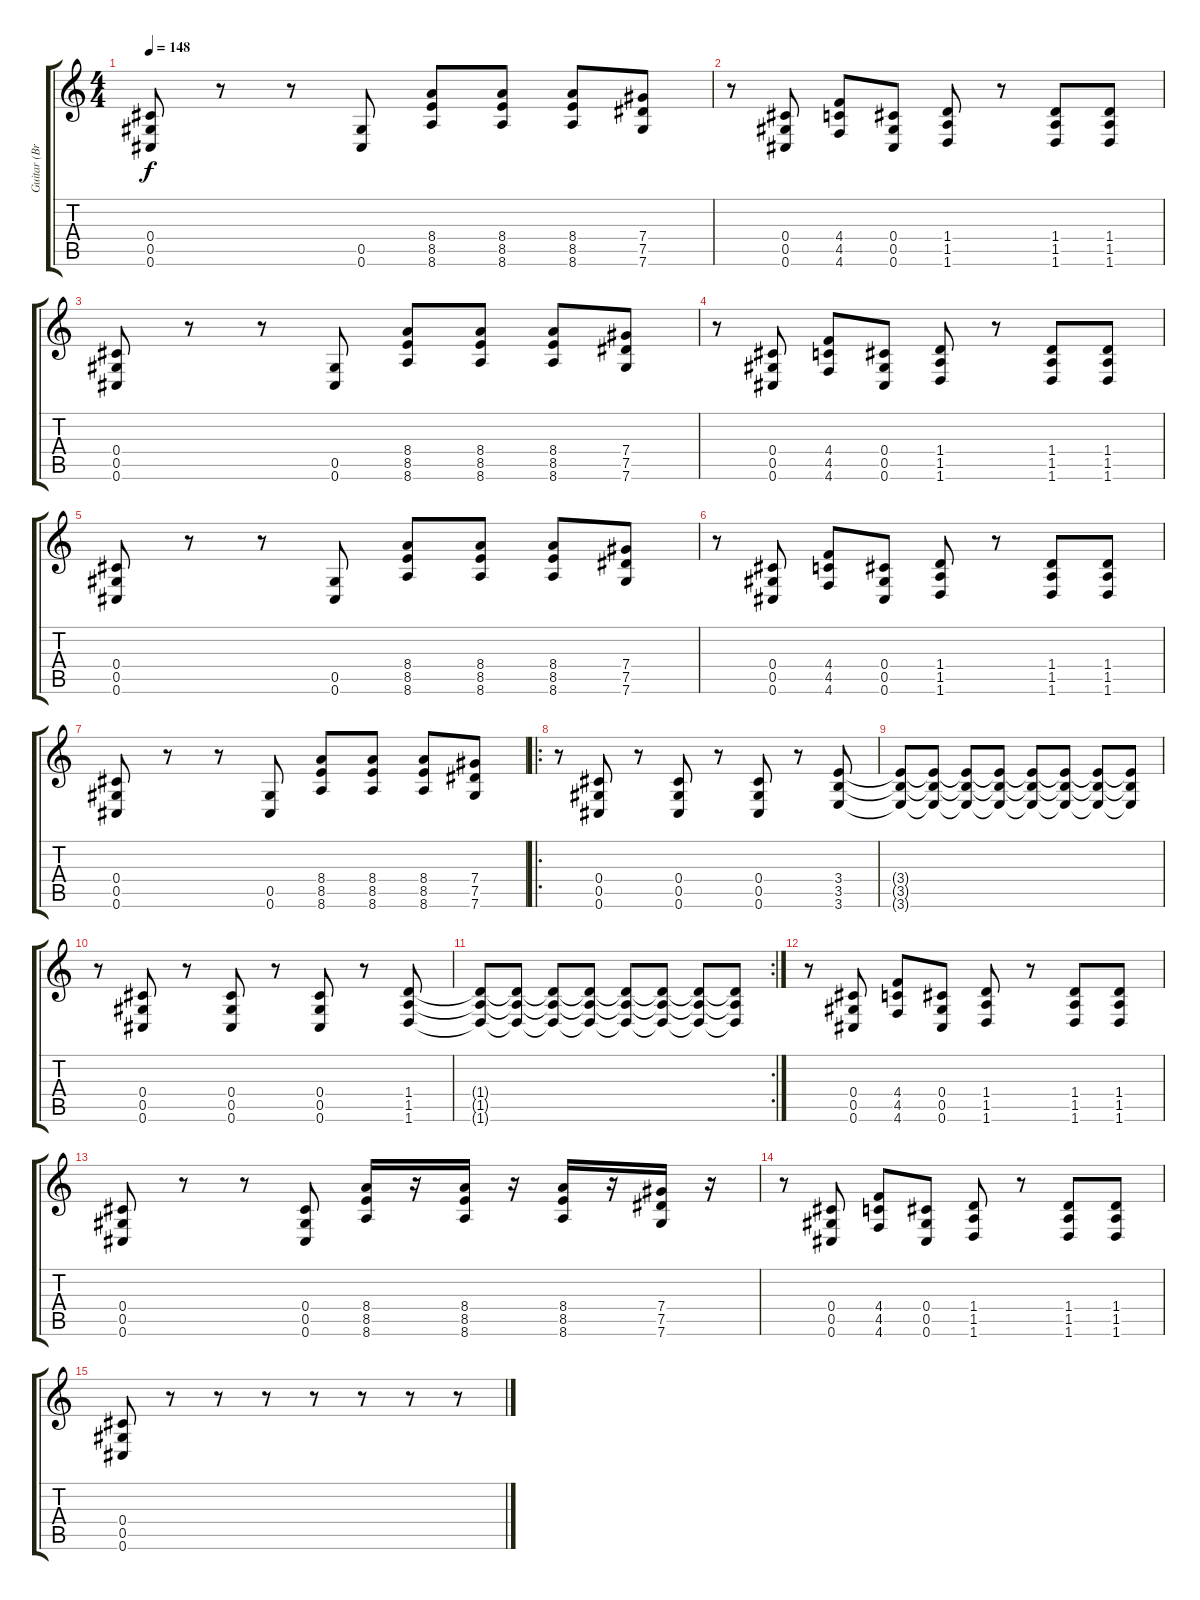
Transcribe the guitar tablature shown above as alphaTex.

\track ("Guitar (Brad Delson)" "Guitar (Br") {instrument distortionguitar}
\staff {score tabs}
\tuning (Eb4 Bb3 Gb3 Db3 Ab2 Db2) {hide}
\ts (4 4)
\tempo 148
\clef g2
\ks c
(0.4 0.5 0.6).8{dy f} r.8 r.8 (0.5 0.6).8 (8.4 8.5 8.6).8 (8.4 8.5 8.6).8 (8.4 8.5 8.6).8 (7.4 7.5 7.6).8 |
r.8 (0.4 0.5 0.6).8 (4.4 4.5 4.6).8 (0.4 0.5 0.6).8 (1.4 1.5 1.6).8 r.8 (1.4 1.5 1.6).8 (1.4 1.5 1.6).8 |
(0.4 0.5 0.6).8 r.8 r.8 (0.5 0.6).8 (8.4 8.5 8.6).8 (8.4 8.5 8.6).8 (8.4 8.5 8.6).8 (7.4 7.5 7.6).8 |
r.8 (0.4 0.5 0.6).8 (4.4 4.5 4.6).8 (0.4 0.5 0.6).8 (1.4 1.5 1.6).8 r.8 (1.4 1.5 1.6).8 (1.4 1.5 1.6).8 |
(0.4 0.5 0.6).8 r.8 r.8 (0.5 0.6).8 (8.4 8.5 8.6).8 (8.4 8.5 8.6).8 (8.4 8.5 8.6).8 (7.4 7.5 7.6).8 |
r.8 (0.4 0.5 0.6).8 (4.4 4.5 4.6).8 (0.4 0.5 0.6).8 (1.4 1.5 1.6).8 r.8 (1.4 1.5 1.6).8 (1.4 1.5 1.6).8 |
(0.4 0.5 0.6).8 r.8 r.8 (0.5 0.6).8 (8.4 8.5 8.6).8 (8.4 8.5 8.6).8 (8.4 8.5 8.6).8 (7.4 7.5 7.6).8 |
\ro
r.8 (0.4 0.5 0.6).8 r.8 (0.4 0.5 0.6).8 r.8 (0.4 0.5 0.6).8 r.8 (3.4 3.5 3.6).8 |
(3.4{t} 3.5{t} 3.6{t}).8 (3.4{t} 3.5{t} 3.6{t}).8 (3.4{t} 3.5{t} 3.6{t}).8 (3.4{t} 3.5{t} 3.6{t}).8 (3.4{t} 3.5{t} 3.6{t}).8 (3.4{t} 3.5{t} 3.6{t}).8 (3.4{t} 3.5{t} 3.6{t}).8 (3.4{t} 3.5{t} 3.6{t}).8 |
r.8 (0.4 0.5 0.6).8 r.8 (0.4 0.5 0.6).8 r.8 (0.4 0.5 0.6).8 r.8 (1.4 1.5 1.6).8 |
\rc 2
(1.4{t} 1.5{t} 1.6{t}).8 (1.4{t} 1.5{t} 1.6{t}).8 (1.4{t} 1.5{t} 1.6{t}).8 (1.4{t} 1.5{t} 1.6{t}).8 (1.4{t} 1.5{t} 1.6{t}).8 (1.4{t} 1.5{t} 1.6{t}).8 (1.4{t} 1.5{t} 1.6{t}).8 (1.4{t} 1.5{t} 1.6{t}).8 |
r.8 (0.4 0.5 0.6).8 (4.4 4.5 4.6).8 (0.4 0.5 0.6).8 (1.4 1.5 1.6).8 r.8 (1.4 1.5 1.6).8 (1.4 1.5 1.6).8 |
(0.4 0.5 0.6).8 r.8 r.8 (0.4 0.5 0.6).8 (8.4 8.5 8.6).16 r.16 (8.4 8.5 8.6).16 r.16 (8.4 8.5 8.6).16 r.16 (7.4 7.5 7.6).16 r.16 |
r.8 (0.4 0.5 0.6).8 (4.4 4.5 4.6).8 (0.4 0.5 0.6).8 (1.4 1.5 1.6).8 r.8 (1.4 1.5 1.6).8 (1.4 1.5 1.6).8 |
(0.4 0.5 0.6).8 r.8 r.8 r.8 r.8 r.8 r.8 r.8
